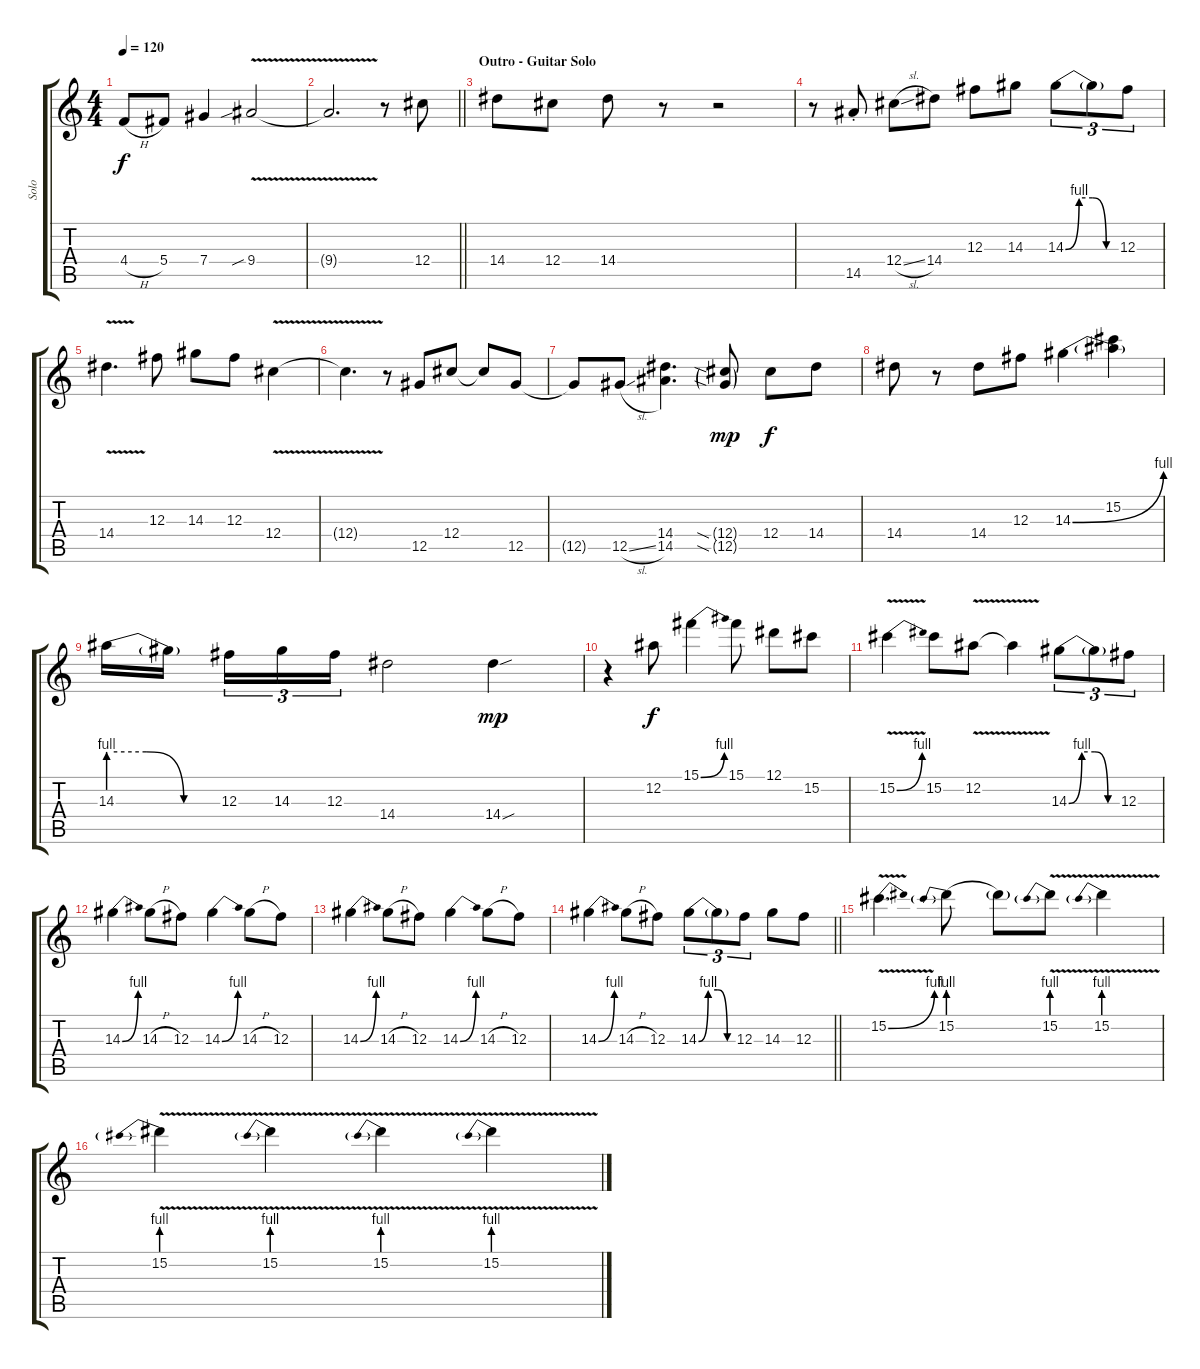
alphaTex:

\track ("Solo" "Solo") {instrument distortionguitar}
\staff {score tabs}
\tuning (Eb4 Bb3 Gb3 Db3 Ab2 Db2) {hide}
\ts (4 4)
\tempo 120
\clef g2
\ks c
4.4{h}.8{dy f} 5.4.8 7.4.4 9.4{v sib}.2 |
\barLineRight lightlight
9.4{t}.2{d} r.8 12.4.8 |
\section ("" "Outro - Guitar Solo")
14.4.8 12.4.8 14.4.8 r.8 r.2 |
r.8 14.5{st}.8 12.4{sl}.8 14.4.8 12.3.8 14.3.8 14.3{be (custom 0 0 15 4 30 4 45 0 60 0)}.8{tu (3 2)} 14.3{t}.8{tu (3 2)} 12.3.8{tu (3 2)} |
14.4{v}.4{d} 12.3.8 14.3.8 12.3.8 12.4{v}.4 |
12.4{t}.4{d} r.8 12.5.8 12.4.8 12.4{t}.8 12.5.8 |
12.5{t}.8 12.5{sl}.8 (14.4 14.5).4{d} (12.4{sia g} 12.5{sia g}).8{dy mp} 12.4.8{dy f} 14.4.8 |
14.4.8 r.8 14.4.8 12.3.8 14.3{be (bend 0 0 60 4)}.4 (15.2 14.3{t}).4 |
14.3{be (custom 0 4 20 4 40 0 60 0)}.16 14.3{t}.16{beam splitsecondary} 12.3.16{tu (3 2)} 14.3.16{tu (3 2)} 12.3.16{tu (3 2)} 14.4.2 14.4{sou}.4{dy mp} |
r.4 12.2.8{dy f} 15.1{be (bend 0 0 60 4)}.4 15.1.8 12.1.8 15.2.8 |
15.2{be (bend 0 0 60 4) v}.4 15.2.8 12.2{v}.8 12.2{t}.4 14.3{be (custom 0 0 15 4 30 4 45 0 60 0)}.8{tu (3 2)} 14.3{t}.8{tu (3 2)} 12.3.8{tu (3 2)} |
14.3{be (bend 0 0 60 4)}.4 14.3{h}.8 12.3.8 14.3{be (bend 0 0 60 4)}.4 14.3{h}.8 12.3.8 |
14.3{be (bend 0 0 60 4)}.4 14.3{h}.8 12.3.8 14.3{be (bend 0 0 60 4)}.4 14.3{h}.8 12.3.8 |
\barLineRight lightlight
14.3{be (bend 0 0 60 4)}.4 14.3{h}.8 12.3.8 14.3{be (custom 0 0 15 4 30 4 45 0 60 0)}.8{tu (3 2)} 14.3{t}.8{tu (3 2)} 12.3.8{tu (3 2)} 14.3.8 12.3.8 |
15.2{be (bend 0 0 60 4) v}.4{d} 15.2{be (prebend 0 4 60 4)}.8 15.2{t}.8 15.2{be (prebend 0 4 60 4) v}.8 15.2{be (prebend 0 4 60 4) v}.4 |
15.2{be (prebend 0 4 60 4) v}.4 15.2{be (prebend 0 4 60 4) v}.4 15.2{be (prebend 0 4 60 4) v}.4 15.2{be (prebend 0 4 60 4) v}.4
